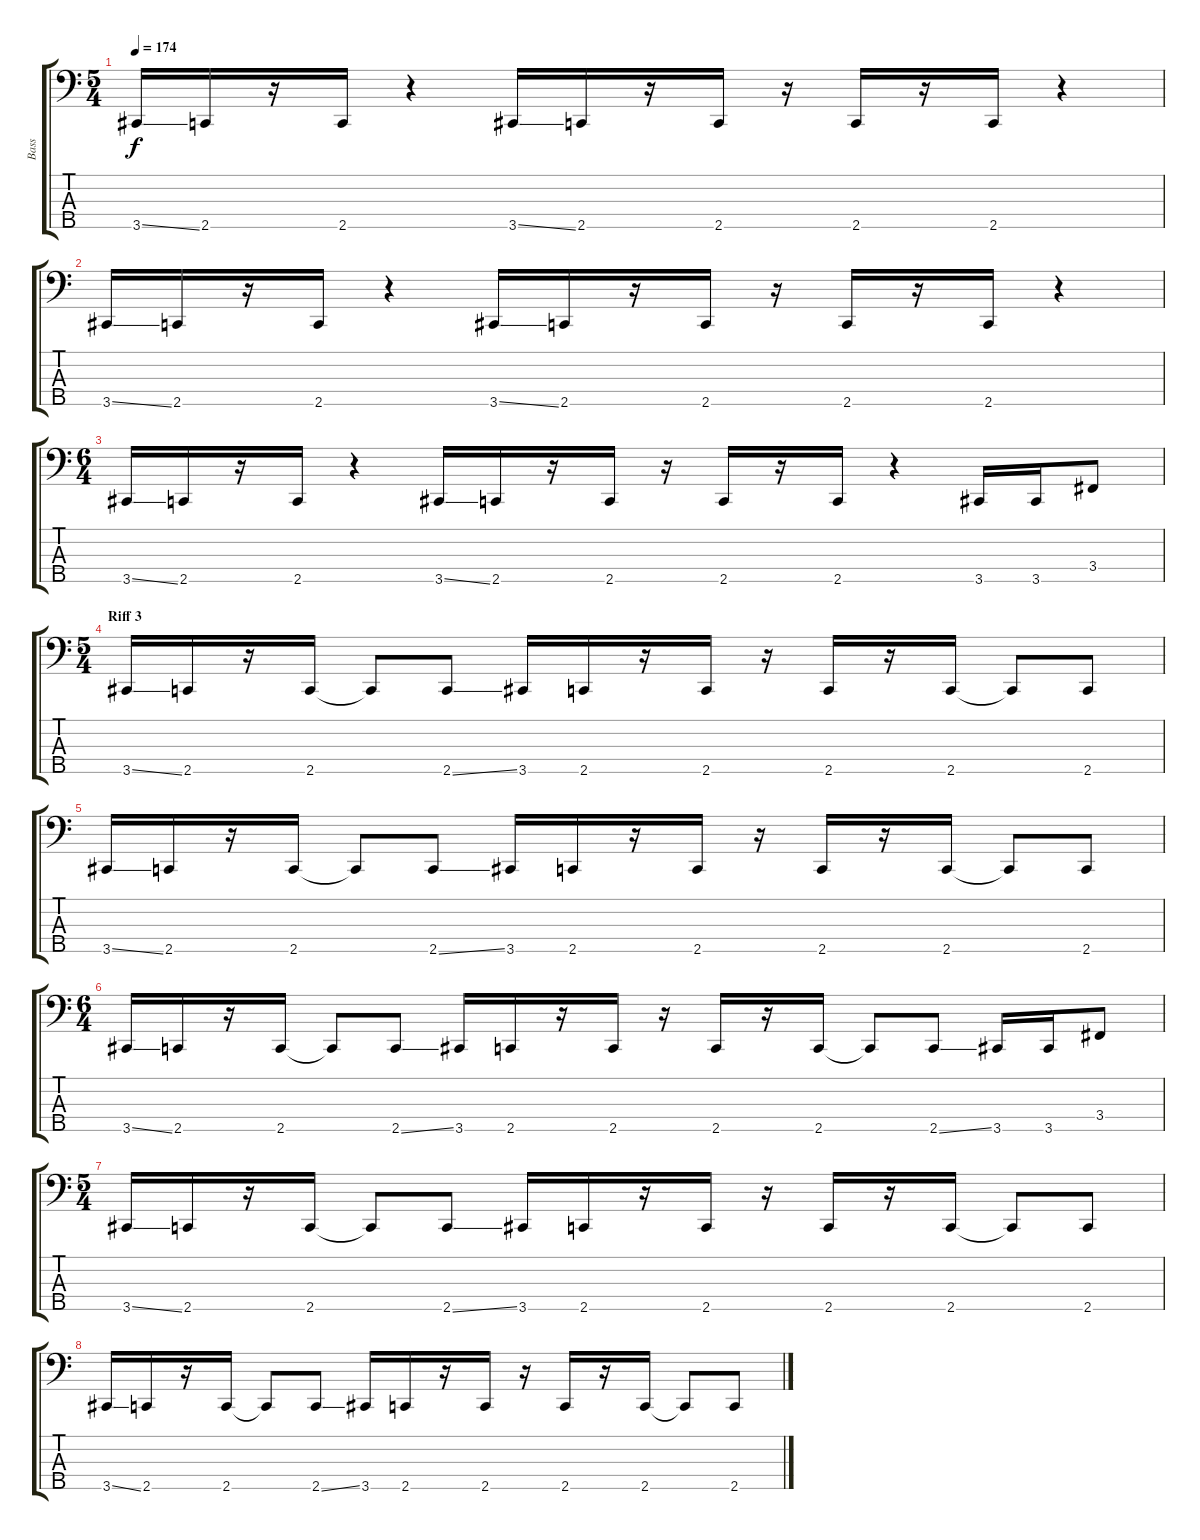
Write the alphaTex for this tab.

\track ("Bass" "Bass") {instrument electricbassfinger}
\staff {score tabs}
\tuning (Gb2 Db2 Ab1 Eb1 Bb0) {hide}
\ts (5 4)
\tempo 174
\clef f4
\ks c
3.5{ss}.16{dy f} 2.5.16 r.16 2.5.16 r.4 3.5{ss}.16 2.5.16 r.16 2.5.16 r.16 2.5.16 r.16 2.5.16 r.4 |
3.5{ss}.16 2.5.16 r.16 2.5.16 r.4 3.5{ss}.16 2.5.16 r.16 2.5.16 r.16 2.5.16 r.16 2.5.16 r.4 |
\ts (6 4)
3.5{ss}.16 2.5.16 r.16 2.5.16 r.4 3.5{ss}.16 2.5.16 r.16 2.5.16 r.16 2.5.16 r.16 2.5.16 r.4 3.5.16 3.5.16 3.4.8 |
\ts (5 4)
\section ("" "Riff 3")
3.5{ss}.16 2.5.16 r.16 2.5.16 2.5{t}.8 2.5{ss}.8 3.5.16 2.5.16 r.16 2.5.16 r.16 2.5.16 r.16 2.5.16 2.5{t}.8 2.5.8 |
3.5{ss}.16 2.5.16 r.16 2.5.16 2.5{t}.8 2.5{ss}.8 3.5.16 2.5.16 r.16 2.5.16 r.16 2.5.16 r.16 2.5.16 2.5{t}.8 2.5.8 |
\ts (6 4)
3.5{ss}.16 2.5.16 r.16 2.5.16 2.5{t}.8 2.5{ss}.8 3.5.16 2.5.16 r.16 2.5.16 r.16 2.5.16 r.16 2.5.16 2.5{t}.8 2.5{ss}.8 3.5.16 3.5.16 3.4.8 |
\ts (5 4)
3.5{ss}.16 2.5.16 r.16 2.5.16 2.5{t}.8 2.5{ss}.8 3.5.16 2.5.16 r.16 2.5.16 r.16 2.5.16 r.16 2.5.16 2.5{t}.8 2.5.8 |
3.5{ss}.16 2.5.16 r.16 2.5.16 2.5{t}.8 2.5{ss}.8 3.5.16 2.5.16 r.16 2.5.16 r.16 2.5.16 r.16 2.5.16 2.5{t}.8 2.5.8
